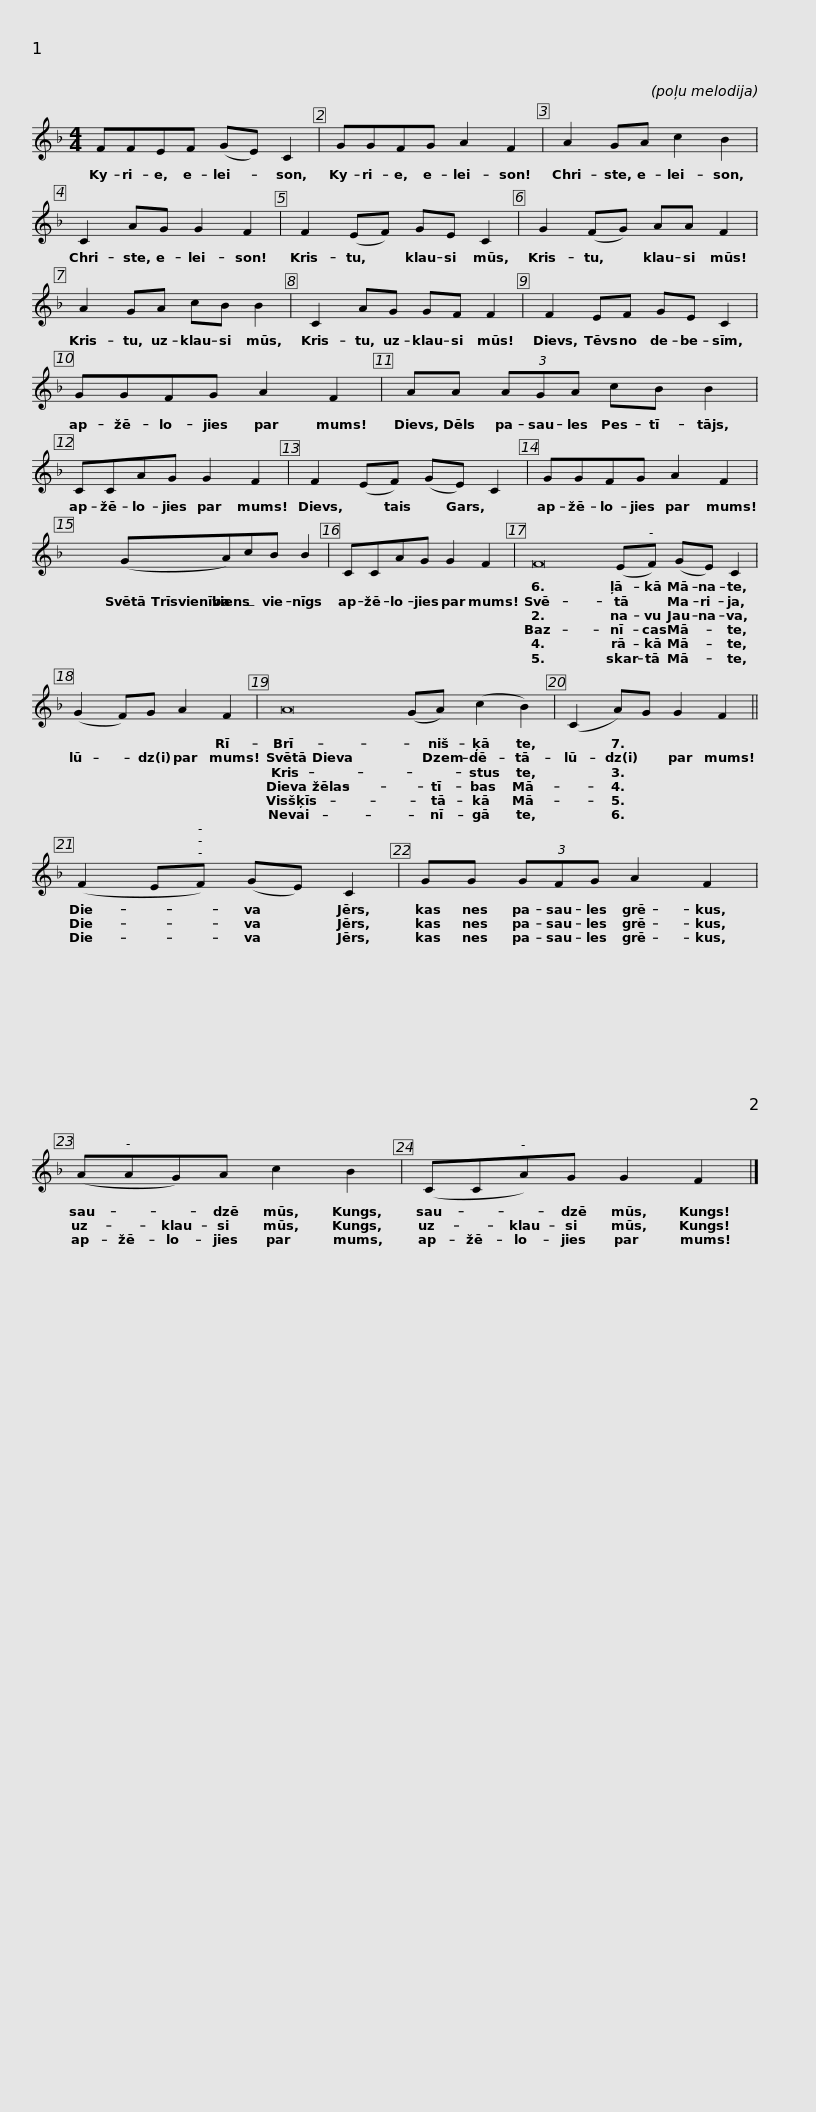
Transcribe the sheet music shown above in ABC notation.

X:1
L:1/8
M:4/4
I:linebreak $
K:F
V:1 treble
V:1
 FFEF (GE) C2 | GGFG A2 F2 | A2 GA c2 B2 | C2 AG G2 F2 |$ F2 (EF) GE C2 | %5
 G2 (FG) AA F2 | A2 GA cB B2 | C2 AG GF F2 |$ F2 EF GE C2 | GGFG A2 F2 | %10
 AA (3AGA cB B2 |$ CCAG G2 F2 |$ F2 (EF) (GE) C2 | GGFG A2 F2 | x6 (GA)cB B2 |$ %15
 CCAG G2 F2 |$ F16 (EF) (GE) C2 | (G2 F)G A2 F2 |$ A16 (GA) (c2 B2) | (C2 A)G G2 F2 ||$ %20
 (F2 EF) (GE) C2 | GG (3GFG A2 F2 | (AAG)A c2 B2 |$ (CCA)G G2 F2 |] %24
